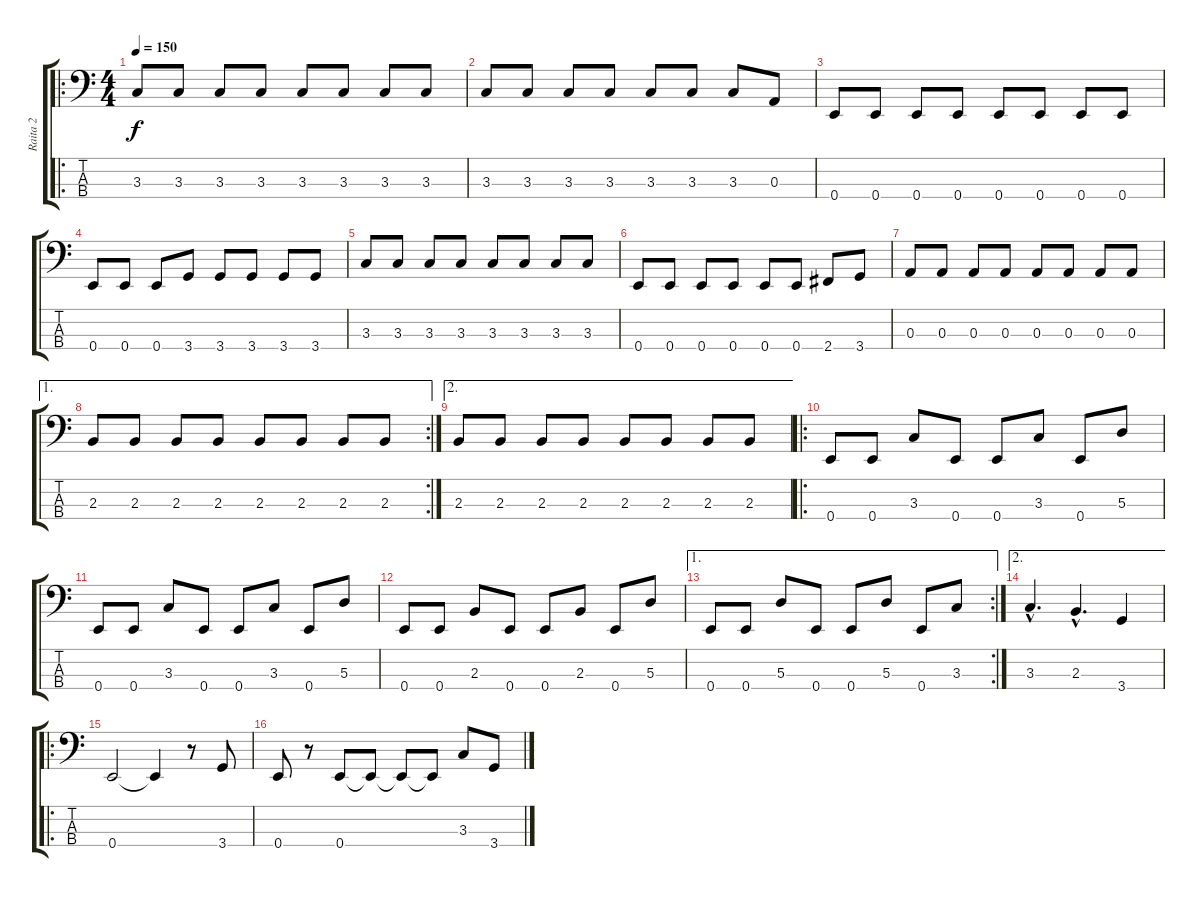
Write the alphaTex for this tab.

\track ("Raita 2" "Raita 2") {instrument electricbassfinger}
\staff {score tabs}
\tuning (G2 D2 A1 E1) {hide}
\ro
\ts (4 4)
\tempo 150
\clef f4
\ks c
3.3.8{dy f} 3.3.8 3.3.8 3.3.8 3.3.8 3.3.8 3.3.8 3.3.8 |
3.3.8 3.3.8 3.3.8 3.3.8 3.3.8 3.3.8 3.3.8 0.3.8 |
0.4.8 0.4.8 0.4.8 0.4.8 0.4.8 0.4.8 0.4.8 0.4.8 |
0.4.8 0.4.8 0.4.8 3.4.8 3.4.8 3.4.8 3.4.8 3.4.8 |
3.3.8 3.3.8 3.3.8 3.3.8 3.3.8 3.3.8 3.3.8 3.3.8 |
0.4.8 0.4.8 0.4.8 0.4.8 0.4.8 0.4.8 2.4.8 3.4.8 |
0.3.8 0.3.8 0.3.8 0.3.8 0.3.8 0.3.8 0.3.8 0.3.8 |
\ae 1
\rc 2
2.3.8 2.3.8 2.3.8 2.3.8 2.3.8 2.3.8 2.3.8 2.3.8 |
\ae 2
2.3.8 2.3.8 2.3.8 2.3.8 2.3.8 2.3.8 2.3.8 2.3.8 |
\ro
0.4.8 0.4.8 3.3.8 0.4.8 0.4.8 3.3.8 0.4.8 5.3.8 |
0.4.8 0.4.8 3.3.8 0.4.8 0.4.8 3.3.8 0.4.8 5.3.8 |
0.4.8 0.4.8 2.3.8 0.4.8 0.4.8 2.3.8 0.4.8 5.3.8 |
\ae 1
\rc 2
0.4.8 0.4.8 5.3.8 0.4.8 0.4.8 5.3.8 0.4.8 3.3.8 |
\ae 2
3.3{hac}.4{d} 2.3{hac}.4{d} 3.4.4 |
\ro
0.4.2 0.4{t}.4 r.8 3.4.8 |
0.4.8 r.8 0.4.8 0.4{t}.8 0.4{t}.8 0.4{t}.8 3.3.8 3.4.8
